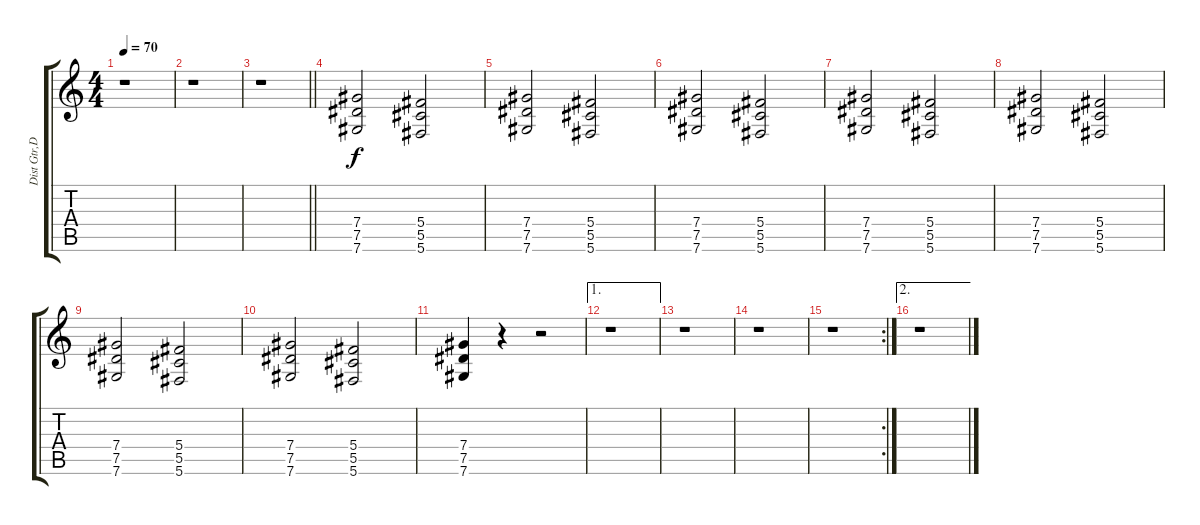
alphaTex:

\track ("Dist Gtr,Drop D Tuning,Tuned Down 1/2 St" "Dist Gtr,D") {instrument distortionguitar}
\staff {score tabs}
\tuning (Eb4 Bb3 Gb3 Db3 Ab2 Db2) {hide}
\ts (4 4)
\tempo 70
\clef g2
\ks c
r.1{dy f} |
r.1 |
\barLineRight lightlight
r.1 |
(7.4 7.5 7.6).2 (5.4 5.5 5.6).2 |
(7.4 7.5 7.6).2 (5.4 5.5 5.6).2 |
(7.4 7.5 7.6).2 (5.4 5.5 5.6).2 |
(7.4 7.5 7.6).2 (5.4 5.5 5.6).2 |
(7.4 7.5 7.6).2 (5.4 5.5 5.6).2 |
(7.4 7.5 7.6).2 (5.4 5.5 5.6).2 |
(7.4 7.5 7.6).2 (5.4 5.5 5.6).2 |
(7.4 7.5 7.6).4 r.4 r.2 |
\ae 1
r.1 |
r.1 |
r.1 |
\rc 2
r.1 |
\ae 2
r.1
